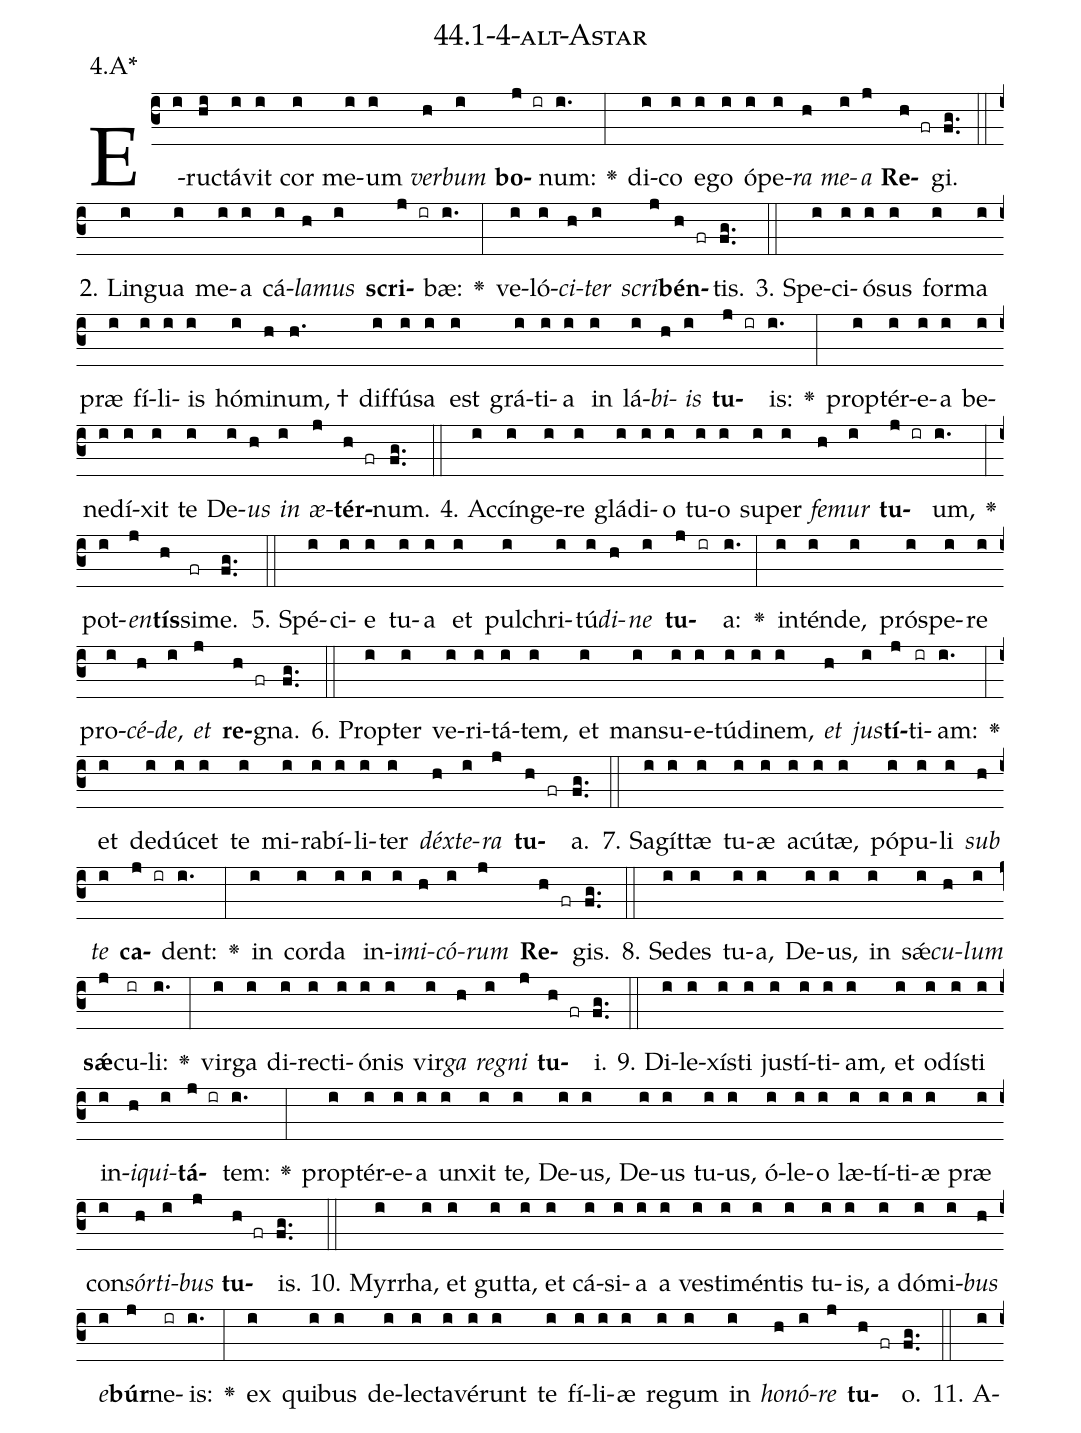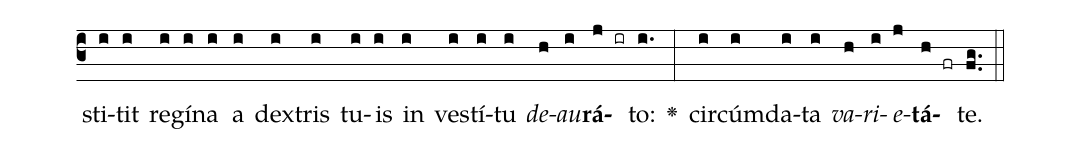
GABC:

name: 44.1-4-alt-Astar;
annotation: 4.A*;
%%
(c3)E(i)ruc(hi)tá(i)vit(i) cor(i) me(i)um(i) <i>ver</i>(h)<i>bum</i>(i) <b>bo</b>(j ir)num:(i.) <v>\greheightstar</v>(:) di(i)co(i) e(i)go(i) ó(i)pe(i)<i>ra</i>(h) <i>me</i>(i)<i>a</i>(j) <b>Re</b>(h fr)gi.(fg..) (::)
2. Lin(i)gua(i) me(i)a(i) cá(i)<i>la</i>(h)<i>mus</i>(i) <b>scri</b>(j ir)bæ:(i.) <v>\greheightstar</v>(:) ve(i)ló(i)<i>ci</i>(h)<i>ter</i>(i) <i>scri</i>(j)<b>bén</b>(h fr)tis.(fg..) (::)
3. Spe(i)ci(i)ó(i)sus(i) for(i)ma(i) præ(i) fí(i)li(i)is(i) hó(i)mi(h)num, †(h.) dif(i)fú(i)sa(i) est(i) grá(i)ti(i)a(i) in(i) lá(i)<i>bi</i>(h)<i>is</i>(i) <b>tu</b>(j ir)is:(i.) <v>\greheightstar</v>(:) prop(i)tér(i)e(i)a(i) be(i)ne(i)dí(i)xit(i) te(i) De(i)<i>us</i>(h) <i>in</i>(i) <i>æ</i>(j)<b>tér</b>(h fr)num.(fg..) (::)
4. Ac(i)cín(i)ge(i)re(i) glá(i)di(i)o(i) tu(i)o(i) su(i)per(i) <i>fe</i>(h)<i>mur</i>(i) <b>tu</b>(j ir)um,(i.) <v>\greheightstar</v>(:) pot(i)<i>en</i>(j)<b>tís</b>(h)si(fr)me.(fg..) (::)
5. Spé(i)ci(i)e(i) tu(i)a(i) et(i) pul(i)chri(i)tú(i)<i>di</i>(h)<i>ne</i>(i) <b>tu</b>(j ir)a:(i.) <v>\greheightstar</v>(:) in(i)tén(i)de,(i) pró(i)spe(i)re(i) pro(i)<i>cé</i>(h)<i>de</i>,(i) <i>et</i>(j) <b>re</b>(h fr)gna.(fg..) (::)
6. Prop(i)ter(i) ve(i)ri(i)tá(i)tem,(i) et(i) man(i)su(i)e(i)tú(i)di(i)nem,(i) <i>et</i>(h) <i>jus</i>(i)<b>tí</b>(j)ti(ir)am:(i.) <v>\greheightstar</v>(:) et(i) de(i)dú(i)cet(i) te(i) mi(i)ra(i)bí(i)li(i)ter(i) <i>déx</i>(h)<i>te</i>(i)<i>ra</i>(j) <b>tu</b>(h fr)a.(fg..) (::)
7. Sa(i)gít(i)tæ(i) tu(i)æ(i) a(i)cú(i)tæ,(i) pó(i)pu(i)li(i) <i>sub</i>(h) <i>te</i>(i) <b>ca</b>(j ir)dent:(i.) <v>\greheightstar</v>(:) in(i) cor(i)da(i) in(i)i(i)<i>mi</i>(h)<i>có</i>(i)<i>rum</i>(j) <b>Re</b>(h fr)gis.(fg..) (::)
8. Se(i)des(i) tu(i)a,(i) De(i)us,(i) in(i) sǽ(i)<i>cu</i>(h)<i>lum</i>(i) <b>sǽ</b>(j)cu(ir)li:(i.) <v>\greheightstar</v>(:) vir(i)ga(i) di(i)rec(i)ti(i)ó(i)nis(i) vir(i)<i>ga</i>(h) <i>re</i>(i)<i>gni</i>(j) <b>tu</b>(h fr)i.(fg..) (::)
9. Di(i)le(i)xís(i)ti(i) jus(i)tí(i)ti(i)am,(i) et(i) o(i)dís(i)ti(i) in(i)<i>i</i>(h)<i>qui</i>(i)<b>tá</b>(j ir)tem:(i.) <v>\greheightstar</v>(:) prop(i)tér(i)e(i)a(i) un(i)xit(i) te,(i) De(i)us,(i) De(i)us(i) tu(i)us,(i) ó(i)le(i)o(i) læ(i)tí(i)ti(i)æ(i) præ(i) con(i)<i>sór</i>(h)<i>ti</i>(i)<i>bus</i>(j) <b>tu</b>(h fr)is.(fg..) (::)
10. Myr(i)rha,(i) et(i) gut(i)ta,(i) et(i) cá(i)si(i)a(i) a(i) ves(i)ti(i)mén(i)tis(i) tu(i)is,(i) a(i) dó(i)mi(i)<i>bus</i>(h) <i>e</i>(i)<b>búr</b>(j)ne(ir)is:(i.) <v>\greheightstar</v>(:) ex(i) qui(i)bus(i) de(i)lec(i)ta(i)vé(i)runt(i) te(i) fí(i)li(i)æ(i) re(i)gum(i) in(i) <i>ho</i>(h)<i>nó</i>(i)<i>re</i>(j) <b>tu</b>(h fr)o.(fg..) (::)
11. A(i)sti(i)tit(i) re(i)gí(i)na(i) a(i) dex(i)tris(i) tu(i)is(i) in(i) ves(i)tí(i)tu(i) <i>de</i>(h)<i>au</i>(i)<b>rá</b>(j ir)to:(i.) <v>\greheightstar</v>(:) cir(i)cúm(i)da(i)ta(i) <i>va</i>(h)<i>ri</i>(i)<i>e</i>(j)<b>tá</b>(h fr)te.(fg..) (::)
